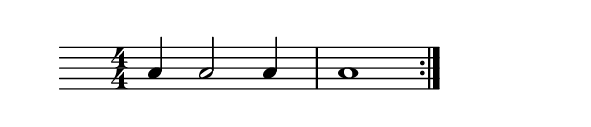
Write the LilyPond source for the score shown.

\header{
        %title = ""
        %composer = ""

        %Sumir com a nota de rodapé
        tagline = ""
        %poet = "quem fez a letra / co-autor"
        %Se der algum erro, acrescentar o caractere espaço para recarregar a página:
        %...  
}

\paper {
        paper-width = #100
        paper-height = #50
        %bottom-margin = #0
        %top-margin = #0
        %left-margin = #20
        %right-margin = #0
        %inner-margin = #0
        %outer-margin = #0
}

\score {
  \new Staff 
        \with {
                %instrumentName = "Saxofone Soprano"
                %shortInstrumentName = "S sax"
        } <<
    \new Voice{

        %instrumento ocarina
        %\set midiInstrument = #"ocarina"
                
        %Compasso 4/4 aparece em fração e não a letra C
        \numericTimeSignature        

        %remove a clave
        \hide Staff.Clef
        %\override Staff.Clef.color = #white
        %\override Staff.Clef.layer = #-1

        %a linha abaixo oculta as barras
        %\override Score.BarLine.stencil = ##f
        %\hide Score.BarLine

        %a linha abaixo oculta o pentagrama
        %\override Staff.StaffSymbol.line-count = #0
        %\hide Staff.StaffSymbol
        
        %remove a formula de compasso
        %\hide Staff.TimeSignature

        %Clave de percussão
        %\clef percussion
        %Clave de fá
        %\clef F

        %\relative c' {
         {

%Muda a figura da nota
%\improvisationOn

%a linha abaixo oculta a haste da nota
%\hideStem
%para desfazer basta usar
%\undoHideStem \hideStem

%Cor da Haste RGB
%\override Stem.color = #(rgb-color 0 0 1)

%Direção da Haste
%\stemUp
%\stemDown
%\stemNeutral

%Colcheias não se conectam
%\autoBeamOff
%\autoBeamOn

%Ocultar os números dos compassos a cada linha
%\hide Score.BarNumber

%Ocultar ou não as notas a partir do comando
%\hideNotes
%\unHideNotes

%\overrideTimeSignatureSettings
        %4/4        % timeSignatureFraction
        %1/4        % baseMomentFraction
        %#'(3 1)    % beatStructure
        %#'()       % beamExceptions

                \time 4/4

%Audios da Berklee sao 100bpm
%Andamento
%\tempo 4 = 100
 
%Tom da música
%\key f \major %\minor

%@@@@@@@@@@@@@@@@@@@@@@PRIMEIRA@@@@@@@@@@@@@@@@@@@@@@@@@@@@

a'4 a'2 a'4 a'1

\bar ":|."

\compressMMRests {
    %\override MultiMeasureRest.expand-limit = #1
    %R1*2 | R1*5 | R1*9
    %R1*21
}
\break

        }
        \addlyrics{
                %Alinhamento do texto:
                %\override LyricText.self-alignment-X = #LEFT

                %_ _ _ _ _ _ _ _ _ _ _ _ _ _ _ _ _ _ _ _
                %Me_a -- ju -- da_a te co -- nhecer_...
                %"1" "2" "3" "4" "1" "2" "3" "4" "1" "2" "3" "4" "1" "2" "3" "4"
                %Dó Ré Mi Fá Sol Lá Si
                %"Dó" "Dó♯" "Ré" "Ré♯" "Mi" "Fá" "Fá♯" "Sol" "Sol♯" "Lá" "Lá♯" "Si" "Dó"
                %"Mi" "Mi♭" "Ré" "Ré♭" "Dó" "Si" "Si♭" "Lá" "Lá♭" "Sol" "Sol♭" "Fá" "Mi"
                %"Sol" "Sol♭" "Fá" "Mi" "Mi♭" "Ré" "Ré♭" "Dó" "Si" "Si♭" "Lá" "Lá♭" "Sol"
                %"Dó" "Ré" "Mi" "Fá♯" "Sol♯" "Lá♯" "Dó"
                %"Mi" "Fá"  "Sol"  "Lá"  "Si" "Dó" "Ré" "Mi" "Fá"  "Sol"  "Lá"  "Si" "Dó" "Ré" "Mi" "Fá"  "Sol"  "Lá"
                %"Dó" "Ré" "Mi" "Fá"  "Sol" "Lá"  "Si" "Dó" "Ré" "Mi" "Fá"  "Sol" "Lá"  "Si" "Dó" "Ré" "Mi" 
                
    }

    }

%\new Staff
    %\new Voice {
        
    %instrumento ocarina
    %\set midiInstrument = #"ocarina"
    %Compasso 4/4 aparece em fração e não a letra C
    %\numericTimeSignature    
    %remove a clave
    %\override Staff.Clef.color = #white
    %\override Staff.Clef.layer = #-1
    %a linha abaixo oculta as barras
    %\override Score.BarLine.stencil = ##f
    %a linha abaixo oculta o pentagrama
    %\override Staff.StaffSymbol.line-count = #0
    %remove a formula de compasso
    %\hide Staff.TimeSignature
    %Clave de percussão
    %\clef percussion
    %Clave de fá
    %\clef F
        
    %\relative c''{
    %  {
        
%Muda a figura da nota
%\improvisationOn
%a linha abaixo oculta a haste da nota
%\hide Stem
%para desfazer basta usar
%\undo \hide Stem
%Direção da Haste
%\stemUp 
%\stemDown 
%\stemNeutral
%Colcheias não se ligam
%\autoBeamOff
%Ocultar os números dos compassos
%a cada linha
%\hide Score.BarNumber
%Ocultar ou não as notas a partir do comando
%\hideNotes 
%\unHideNotes 

%\key g \major

%@@@@@@@@@@@@@@@@@@SEGUNDA@@@@@@@@@@@@@@@@@@@@@@@@@@@@@@@@@@@@@@@@@
        \time 4/4



%\set midiInstrument = #"woodblock"

%a'4 r4 c'4 r4
%a'4 c'4 c'4 c'4
%\break

%a'4 c'4 c'4 c'4 
%a'4 c'4 c'4 c'4
%a'4 c'4 c'4 c'4 
%a'4 c'4 c'4 c'4
%\break


     % }
     % }

  >>

        %gera PDF
        \layout {
                indent = #0
                %line-width = #200
                %ragged-last = #0
                \context{
                        \Score
                        %mudar o espaco entre as notas sem letra
                        %Valores maiores de ly:make-moment produzirão músicas menores.. e 1/4 é maior que 1/16
                        \override SpacingSpanner.base-shortest-duration = #(ly:make-moment 1/16)
                        %\override SpacingSpanner.uniform-stretching = ##t

                        %abaixo tira a contagem de compassos (Dentro de \Score !!!!)
                        \omit BarNumber                        

                        %aumentar este número caso as palavras estejam muito próximas
                        %\Lyrics
                        %\override LyricSpace.minimum-distance = #6.0

                }
        }

        %gera o audio
        \midi{
                %\context{
                                        %\Staff
                                        %\remove "Staff_performer"
                        %\Score
                                %midiMinimumVolume = #1.9
                                %midiMaximumVolume = #2.0
                %}
                                \context {
                                      \Staff
                                      \remove "Staff_performer"
                            }
                            \context {
                                      \Voice
                                      \consists "Staff_performer"
                            }
       }

}
%Frescobaldi = IDE do Lilypond

%a4-ais4-aes4-b4-bis4-bes4-c'4-cis'4-ces'4-d'4-dis'4-des'4-e'4-eis'4-ees'4-f'4-fis'4-fes'4-g'4-gis'4-ges'4-a'4-ais'4-aes'4-b'4-bis'4-bes'4-c''4-cis''4-ces''4-d''4-dis''4-des''4-e''4-eis''4-ees''4-f''4-fis''4-fes''4-g''4-gis''4-ges''4-a''4-ais''4-aes''4-b''4-bis''4-bes''4-c'''4-cis'''4-ces'''4
%c,4-cis,4-ces,4-d,4-dis,4-des,4-e,4-eis,4-ees,4-f,4-fis,4-fes,4-g,4-gis,4-ges,4-a,4-ais,4-aes,4-b,4-bis,4-bes,4-c4-cis4-ces4-d4-dis4-des4-e4-eis4-ees4-f4-fis4-fes4-g4-gis4-ges4-a4-ais4-aes4-b4-bis4-bes4-c'4-cis'4-ces'4-d'4-dis'4-des'4-e'4-eis'4-ees'4

%a4-ais4-aes4-b4-bes4-c'4-cis'4-d'4-dis'4-des'4-e'4-ees'4-f'4-fis'4-g'4-gis'4-ges'4-a'4-ais'4-aes'4-b'4-bes'4-c''4-cis''4-d''4-dis''4-des''4-e''4-ees''4-f''4-fis''4-g''4-gis''4-ges''4-a''4-ais''4-aes''4-b''4-bes''4-c'''4-cis'''4
%c,4-cis,4-d,4-dis,4-des,4-e,4-ees,4-f,4-fis,4-g,4-gis,4-ges,4-a,4-ais,4-aes,4-b,4-bes,4-c4-cis4-d4-dis4-des4-e4-ees4-f4-fis4-g4-gis4-ges4-a4-ais4-aes4-b4-bes4-c'4-cis'4-d'4-dis'4-des'4-e'4-ees'4

%Clave de Sol
%aes2-ais2-bes2-bis2-c'2-b2-ces'2-cis'2-des'2-dis'2-ees'2-eis'2-f'2-e'2-fes'2-fis'2-ges'2-gis'2-aes'2-ais'2-bes'2-b'2-ces''2-bis'2-c''2-cis''2-des''2-dis''2-ees''2-eis''2-f''2-e''2-fes''2-fis''2-ges''2-gis''2-aes''2-ais''2-bes''2-bis''2-c'''2-b''2-ces'''2-cis'''2
%a4-ais4-aes4-b4-bis4-bes4-c'4-cis'4-ces'4-d'4-dis'4-des'4-e'4-eis'4-ees'4-f'4-fis'4-fes'4-g'4-gis'4-ges'4-a'4-ais'4-aes'4-b'4-bis'4-bes'4-c''4-cis''4-ces''4-d''4-dis''4-des''4-e''4-eis''4-ees''4-f''4-fis''4-fes''4-g''4-gis''4-ges''4-a''4-ais''4-aes''4-b''4-bis''4-bes''4-c'''4-cis'''4-ces'''4

%Clave de Fá
%c,2-ces,2-cis,2-des,2-dis,2-ees,2-eis,2-f,2-e,2-fes,2-fis,2-ges,2-gis,2-aes,2-ais,2-bes,2-bis,2-c2-b,2-ces2-cis2-des2-dis2-ees2-eis2-f2-e2-fes2-fis2-ges2-gis2-aes2-ais2-bes2-bis2-c'2-b2-ces'2-cis'2-des'2-dis'2-ees'2-eis'2-e'2
%c,4-d,4-e,4-f,4-g,4-a,4-b,4-c4-d4-e4-f4-g4-a4-b4-c'4-d'4-e'4

%Notas naturais no violão
%e4-f4-g4-a4-b4-c'4-d'4-e'4-f'4-g'4-a'4-b'4-c''4-d''4-e''4-f''4-g''4-a''4

%Notas com acidentes no violão e notas naturais
%e4-f4-fis4-g4-gis4-ges4-a4-ais4-aes4-b4-bes4-c'4-cis'4-d'4-dis'4-des'4-e'4-ees'4-f'4-fis'4-g'4-gis'4-ges'4-a'4-ais'4-aes'4-b'4-bes'4-c''4-cis''4-d''4-dis''4-des''4-e''4-ees''4-f''4-fis''4-g''4-gis''4-ges''4-a''4-ais''4-aes''4

%Apenas acidentes no violão
%fis4-gis4-ges4-ais4-aes4-bes4-cis'4-dis'4-des'4-ees'4-fis'4-gis'4-ges'4-ais'4-aes'4-bes'4-cis''4-dis''4-des''4-ees''4-fis''4-gis''4-ges''4-ais''4-aes''4
